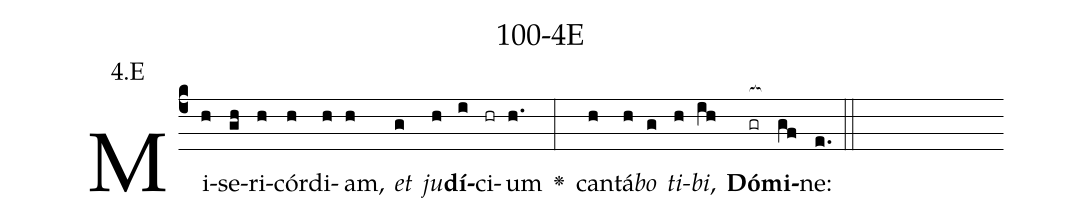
name: 100-4E;
annotation: 4.E;
%%
(c4)Mi(h)se(gh)ri(h)cór(h)di(h)am,(h) <i>et</i>(g) <i>ju</i>(h)<b>dí</b>(i)ci(hr)um(h.) <v>\greheightstar</v>(:) can(h)tá(h)<i>bo</i>(g) <i>ti</i>(h)<i>bi</i>,(ih) <b>Dó</b>(gr[ocb:1{])<b>mi</b>(gf[ocb:0}])ne:(e.) (::)


%E(h) u(g) o(h) u(ih) a(gf) e.(e.) (::)
